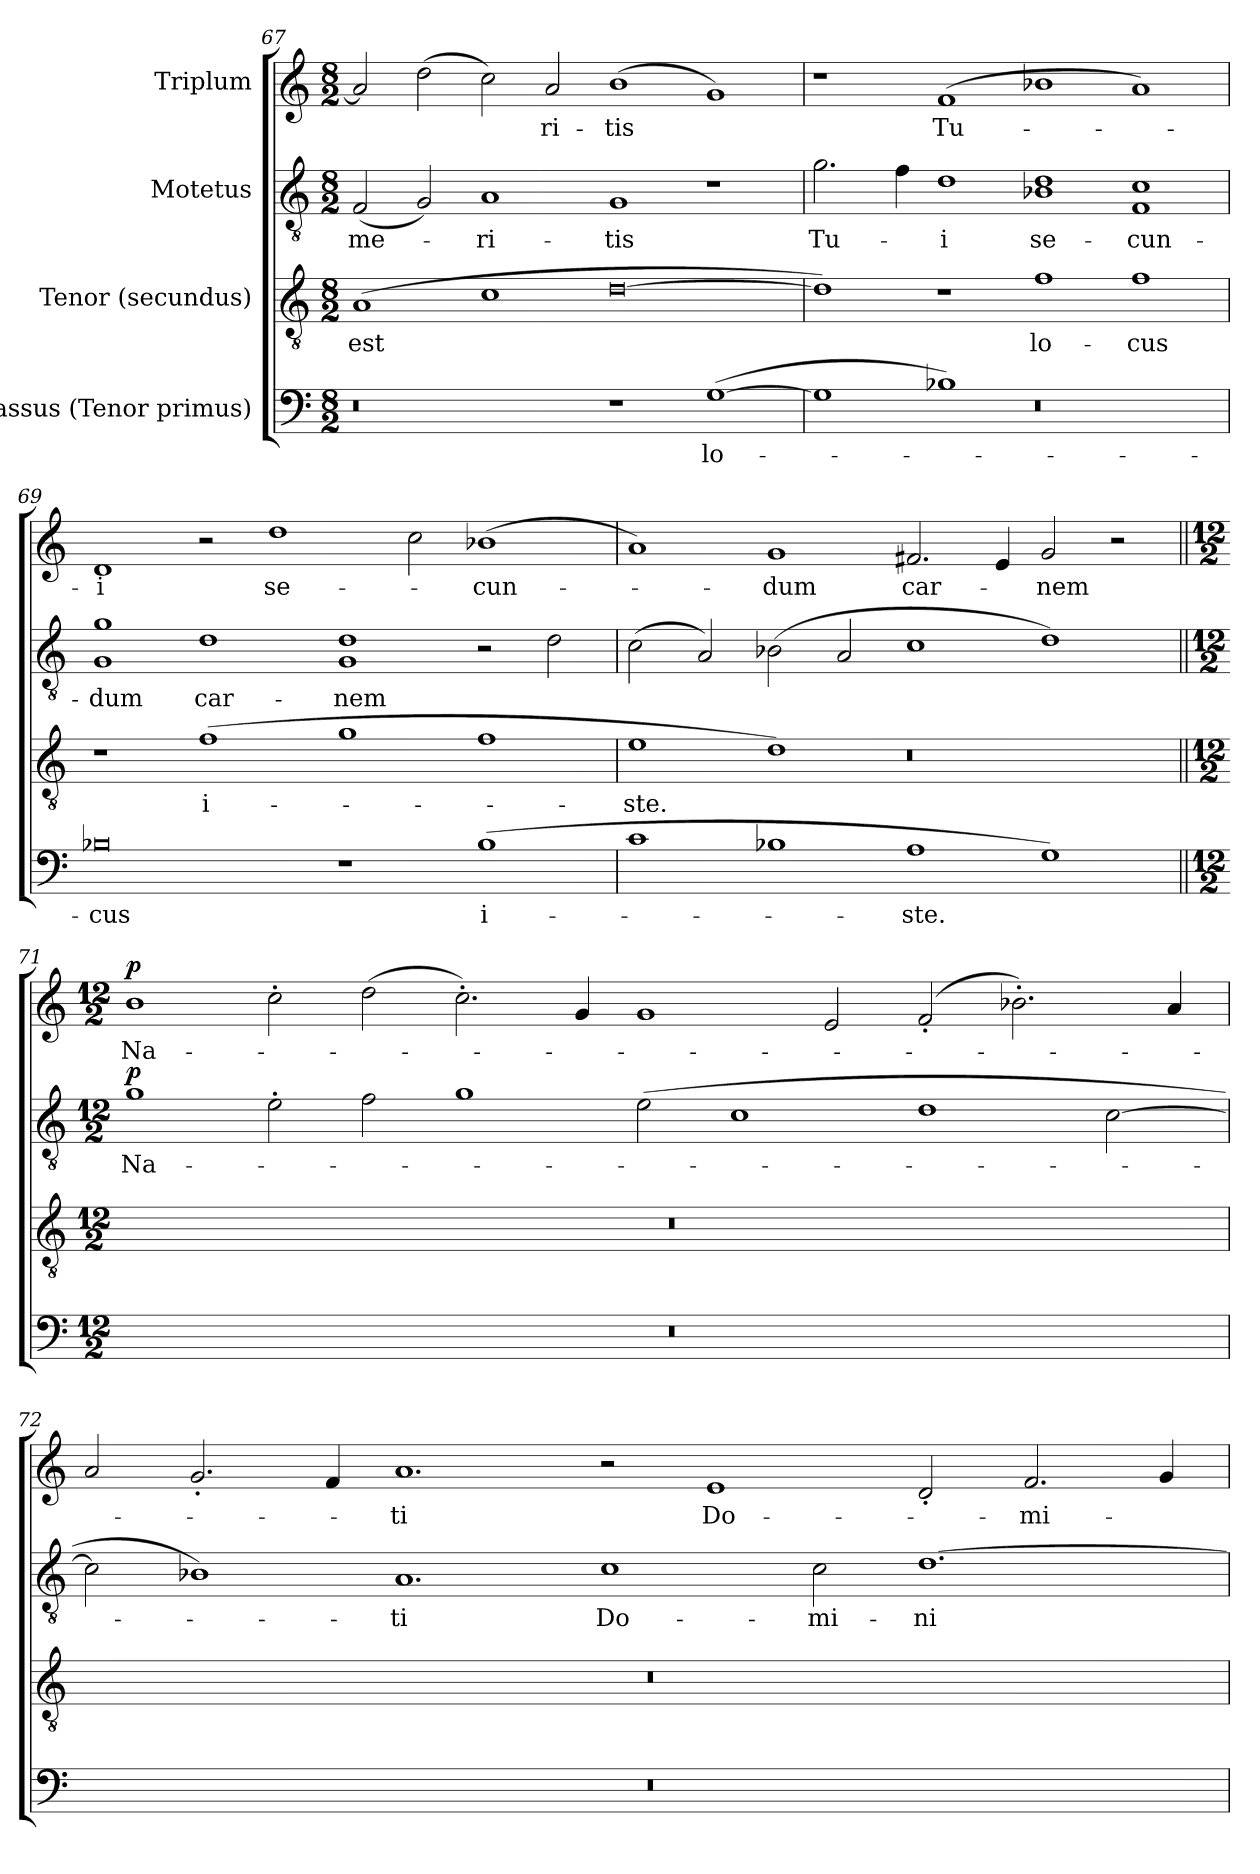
**kern	**text	**kern	**text	**kern	**text	**dynam	**kern	**text	**dynam
*part4	*part4	*part3	*part3	*part2	*part2	*part2	*part1	*part1	*part1
*staff4	*staff4	*staff3	*staff3	*staff2	*staff2	*staff2	*staff1	*staff1	*staff1
*I"Bassus (Tenor primus)	*	*I"Tenor (secundus)	*	*I"Motetus	*	*	*I"Triplum	*	*
!!LO:PB:g=z
*clefF4	*	*clefGv2	*	*clefGv2	*	*	*clefG2	*	*
*k[]	*	*k[]	*	*k[]	*	*	*k[]	*	*
*M8/2	*	*M8/2	*	*M8/2	*	*	*M8/2	*	*
=67	=67	=67	=67	=67	=67	=67	=67	=67	=67
!	!	!	!LO:LY:b	!	!LO:LY:b	!	!	!	!
0r	.	(1A	est	(2F/	me-	.	2a/]	.	.
.	.	.	.	2G/)	.	.	(2dd\	.	.
!	!	!	!	!	!LO:LY:b	!	!	!	!
.	.	1c	.	1A	-ri-	.	2cc\)	.	.
!	!	!	!	!	!	!	!	!LO:LY:b	!
.	.	.	.	.	.	.	2a/	-ri-	.
!	!	!	!	!	!LO:LY:b	!	!	!LO:LY:b	!
1r	.	[0d	.	1G	-tis	.	(1b	-tis	.
!	!LO:LY:b	!	!	!	!	!	!	!	!
([1G	lo-	.	.	1r	.	.	1g)	.	.
=68	=68	=68	=68	=68	=68	=68	=68	=68	=68
!	!	!	!	!	!LO:LY:b	!	!	!	!
1G]	.	1d])	.	2.g\	Tu-	.	1r	.	.
.	.	.	.	4f\	.	.	.	.	.
!	!	!	!	!	!LO:LY:b	!	!	!LO:LY:b	!
1B-X)	.	1r	.	1d	-i	.	(1f	Tu-	.
!	!	!	!LO:LY:b	!	!LO:LY:b	!	!	!	!
0r	.	1f	lo-	1B-X 1d	se-	.	1b-X	.	.
!	!	!	!LO:LY:b	!	!LO:LY:b	!	!	!	!
.	.	1f	-cus	1F 1c	-cun-	.	1a)	.	.
=69	=69	=69	=69	=69	=69	=69	=69	=69	=69
!	!LO:LY:b	!	!	!	!LO:LY:b	!	!	!LO:LY:b	!
0B-X	-cus	1r	.	1G 1g	-dum	.	1d	-i	.
!	!	!	!LO:LY:b	!	!LO:LY:b	!	!	!	!
.	.	(1f	i-	1d	car-	.	2r	.	.
!	!	!	!	!	!	!	!	!LO:LY:b	!
.	.	.	.	.	.	.	1dd	se-	.
!	!	!	!	!	!LO:LY:b	!	!	!	!
1r	.	1g	.	1G 1d	-nem	.	.	.	.
.	.	.	.	.	.	.	2cc\	.	.
!	!LO:LY:b	!	!	!	!	!	!	!LO:LY:b	!
(1B-	i-	1f	.	2r	.	.	(1b-X	-cun-	.
!	!	!	!	!	!LO:LY:b	!	!	!	!
.	.	.	.	2d\	.	.	.	.	.
=70	=70	=70	=70	=70	=70	=70	=70	=70	=70
!	!	!	!LO:LY:b	!	!	!	!	!	!
1c	.	1e	-ste.	(2c\	.	.	1a)	.	.
.	.	.	.	2A/)	.	.	.	.	.
!	!	!	!	!	!	!	!	!LO:LY:b	!
1B-X	.	1d)	.	(2B-X\	.	.	1g	-dum	.
.	.	.	.	2A/	.	.	.	.	.
!	!LO:LY:b	!	!	!	!	!	!	!LO:LY:b	!
1A	-ste.	0r	.	1c	.	.	2.f#X/	car-	.
.	.	.	.	.	.	.	4e/	.	.
!	!	!	!	!	!	!	!	!LO:LY:b	!
1G)	.	.	.	1d)	.	.	2g/	-nem	.
.	.	.	.	.	.	.	2r	.	.
!!LO:LB:g=z
=71||	=71||	=71||	=71||	=71||	=71||	=71||	=71||	=71||	=71||
*M12/2	*	*M12/2	*	*M12/2	*	*	*M12/2	*	*
*	*	*	*	*	*	*	*MM360	*	*
!	!	!	!	!	!LO:LY:b	!LO:DY:b	!	!LO:LY:b	!LO:DY:b
00.r	.	00.r	.	1g	Na-	p	1b	Na-	p
.	.	.	.	2e'\	.	.	2cc'\	.	.
.	.	.	.	2f\	.	.	(2dd\	.	.
.	.	.	.	1g	.	.	2.cc'\)	.	.
.	.	.	.	.	.	.	4g/	.	.
.	.	.	.	(2e\	.	.	1g	.	.
.	.	.	.	1c	.	.	.	.	.
.	.	.	.	.	.	.	2e/	.	.
.	.	.	.	1d	.	.	(2f'/	.	.
.	.	.	.	.	.	.	2.b-X'\)	.	.
.	.	.	.	[2c\	.	.	.	.	.
.	.	.	.	.	.	.	4a/	.	.
=72	=72	=72	=72	=72	=72	=72	=72	=72	=72
00.r	.	00.r	.	2c\]	.	.	2a/	.	.
.	.	.	.	1B-X)	.	.	2.g'/	.	.
.	.	.	.	.	.	.	4f/	.	.
!	!	!	!	!	!LO:LY:b	!	!	!LO:LY:b	!
.	.	.	.	1.A	-ti	.	1.a	-ti	.
!	!	!	!	!	!LO:LY:b	!	!	!	!
.	.	.	.	1c	Do-	.	2r	.	.
!	!	!	!	!	!	!	!	!LO:LY:b	!
.	.	.	.	.	.	.	1e	Do-	.
!	!	!	!	!	!LO:LY:b	!	!	!	!
.	.	.	.	2c\	-mi-	.	.	.	.
!	!	!	!	!	!LO:LY:b	!	!	!	!
.	.	.	.	[1.d	-ni	.	2d'/	.	.
!	!	!	!	!	!	!	!	!LO:LY:b	!
.	.	.	.	.	.	.	2.f/	-mi-	.
.	.	.	.	.	.	.	4g/	.	.
=	=	=	=	=	=	=	=	=	=
*-	*-	*-	*-	*-	*-	*-	*-	*-	*-
